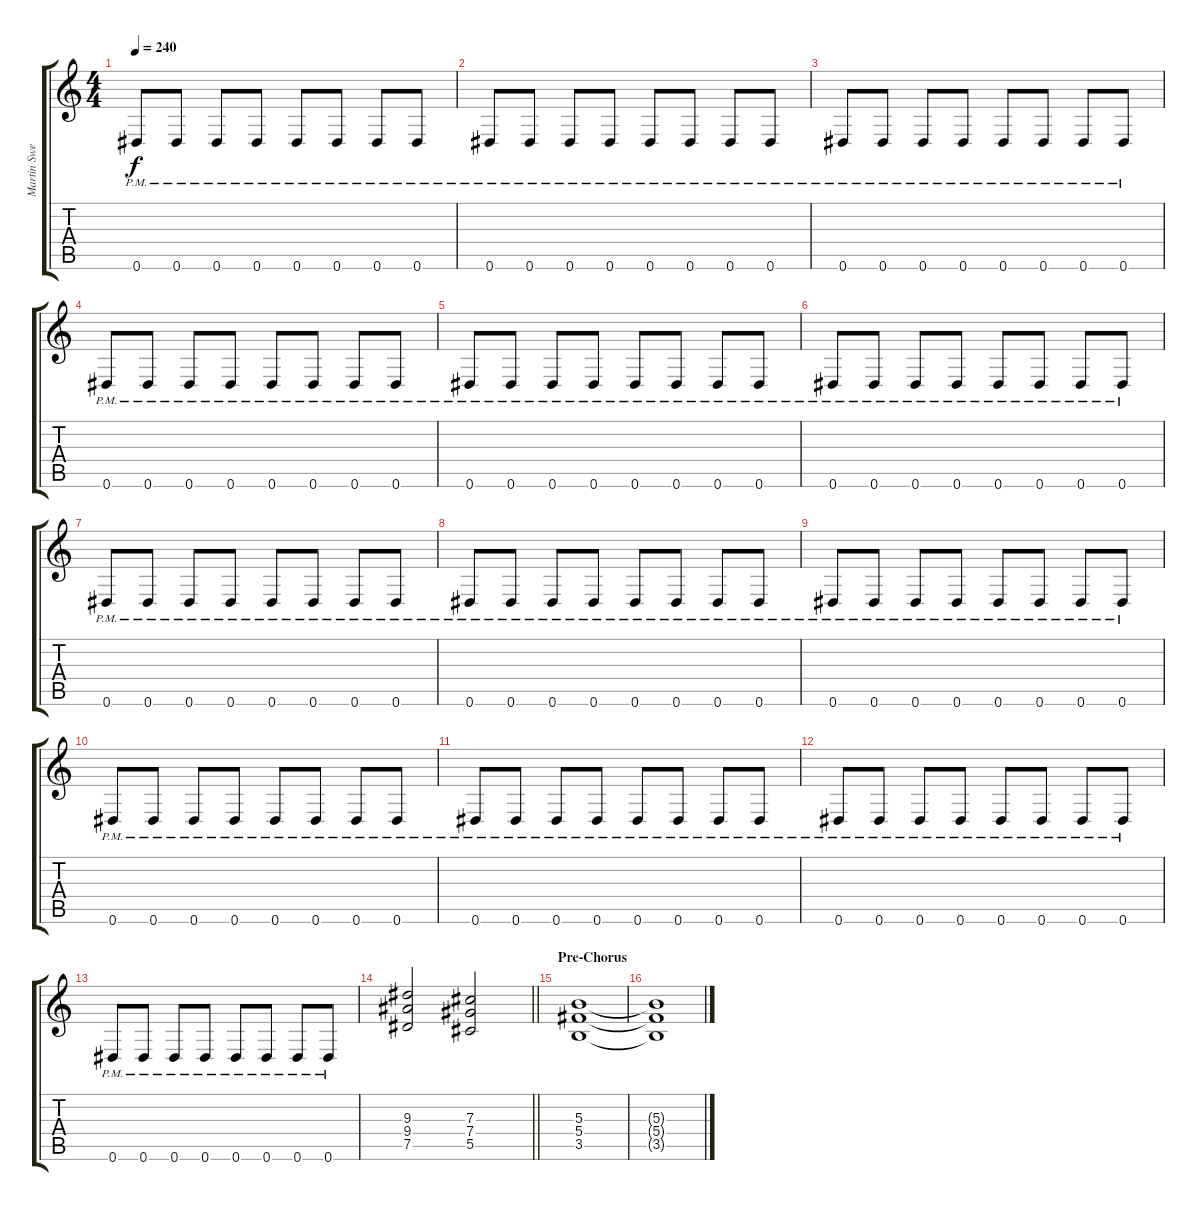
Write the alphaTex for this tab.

\track ("Martin Sweet (Main Guitar)" "Martin Swe") {instrument distortionguitar}
\staff {score tabs}
\tuning (Eb4 Bb3 Gb3 Db3 Ab2 Eb2) {hide}
\ts (4 4)
\tempo 240
\clef g2
\ks c
0.6{pm}.8{dy f} 0.6{pm}.8 0.6{pm}.8 0.6{pm}.8 0.6{pm}.8 0.6{pm}.8 0.6{pm}.8 0.6{pm}.8 |
0.6{pm}.8 0.6{pm}.8 0.6{pm}.8 0.6{pm}.8 0.6{pm}.8 0.6{pm}.8 0.6{pm}.8 0.6{pm}.8 |
0.6{pm}.8 0.6{pm}.8 0.6{pm}.8 0.6{pm}.8 0.6{pm}.8 0.6{pm}.8 0.6{pm}.8 0.6{pm}.8 |
0.6{pm}.8 0.6{pm}.8 0.6{pm}.8 0.6{pm}.8 0.6{pm}.8 0.6{pm}.8 0.6{pm}.8 0.6{pm}.8 |
0.6{pm}.8 0.6{pm}.8 0.6{pm}.8 0.6{pm}.8 0.6{pm}.8 0.6{pm}.8 0.6{pm}.8 0.6{pm}.8 |
0.6{pm}.8 0.6{pm}.8 0.6{pm}.8 0.6{pm}.8 0.6{pm}.8 0.6{pm}.8 0.6{pm}.8 0.6{pm}.8 |
0.6{pm}.8 0.6{pm}.8 0.6{pm}.8 0.6{pm}.8 0.6{pm}.8 0.6{pm}.8 0.6{pm}.8 0.6{pm}.8 |
0.6{pm}.8 0.6{pm}.8 0.6{pm}.8 0.6{pm}.8 0.6{pm}.8 0.6{pm}.8 0.6{pm}.8 0.6{pm}.8 |
0.6{pm}.8 0.6{pm}.8 0.6{pm}.8 0.6{pm}.8 0.6{pm}.8 0.6{pm}.8 0.6{pm}.8 0.6{pm}.8 |
0.6{pm}.8 0.6{pm}.8 0.6{pm}.8 0.6{pm}.8 0.6{pm}.8 0.6{pm}.8 0.6{pm}.8 0.6{pm}.8 |
0.6{pm}.8 0.6{pm}.8 0.6{pm}.8 0.6{pm}.8 0.6{pm}.8 0.6{pm}.8 0.6{pm}.8 0.6{pm}.8 |
0.6{pm}.8 0.6{pm}.8 0.6{pm}.8 0.6{pm}.8 0.6{pm}.8 0.6{pm}.8 0.6{pm}.8 0.6{pm}.8 |
0.6{pm}.8 0.6{pm}.8 0.6{pm}.8 0.6{pm}.8 0.6{pm}.8 0.6{pm}.8 0.6{pm}.8 0.6{pm}.8 |
\barLineRight lightlight
(9.3 9.4 7.5).2 (7.3 7.4 5.5).2 |
\section ("" "Pre-Chorus")
(5.3 5.4 3.5).1 |
(5.3{t} 5.4{t} 3.5{t}).1
